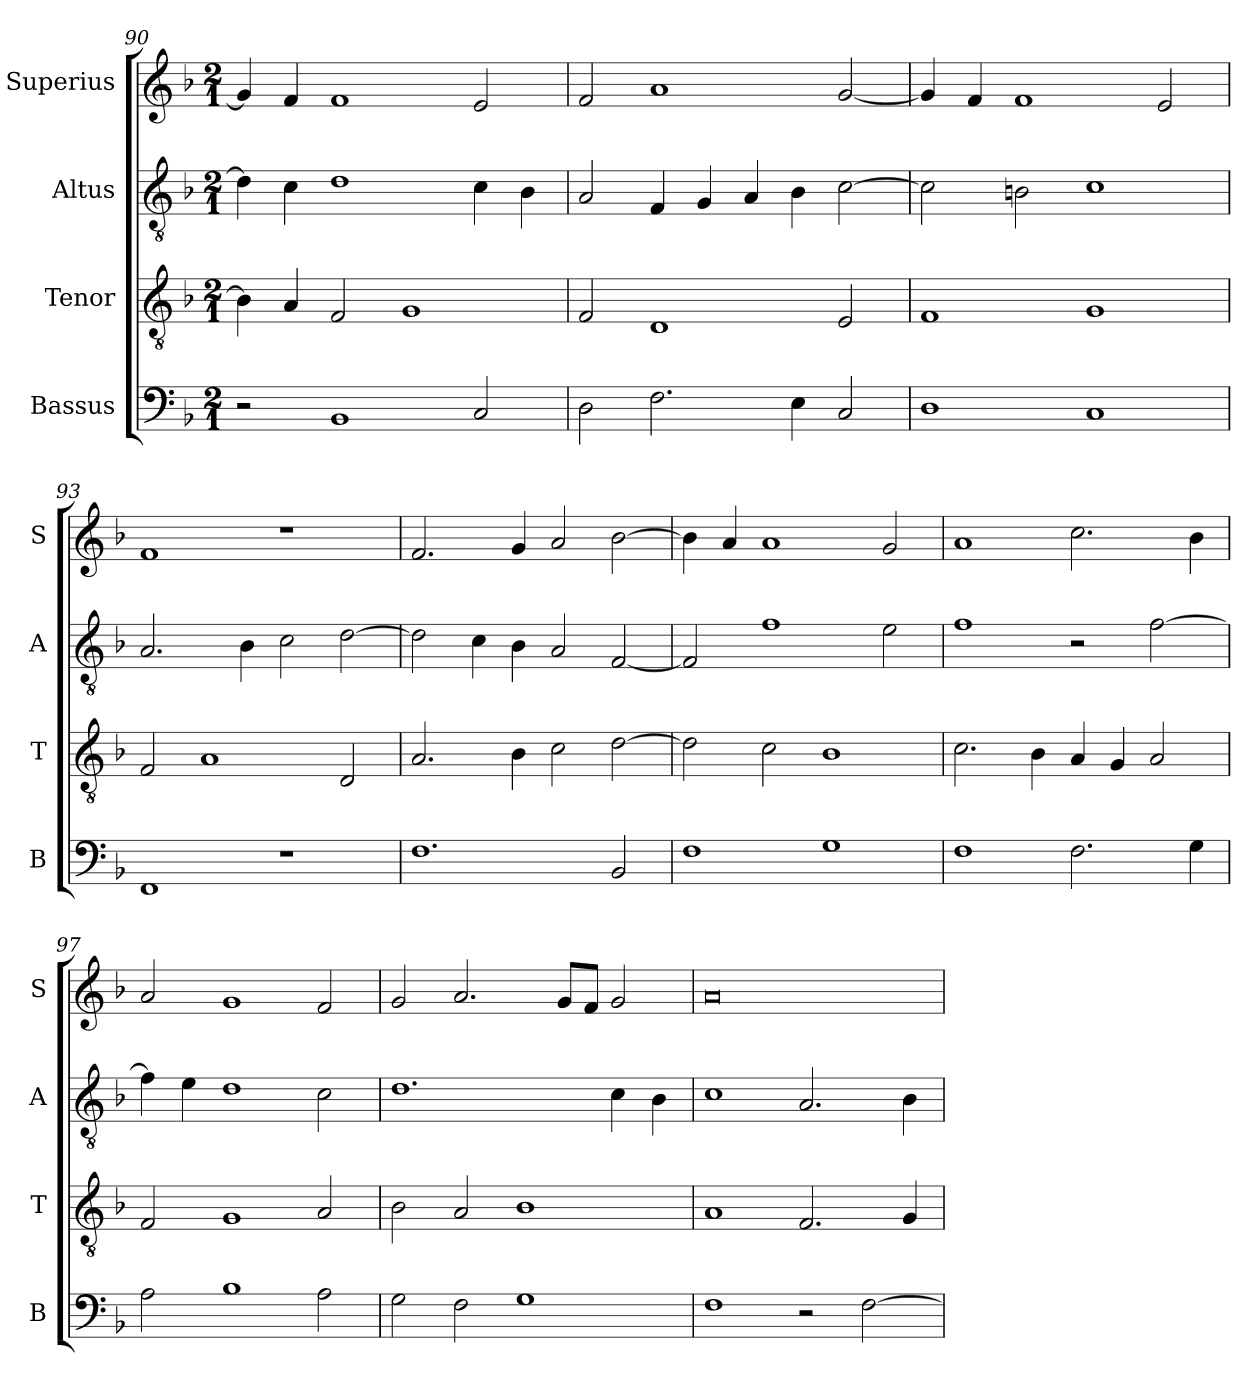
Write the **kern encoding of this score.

**kern	**kern	**kern	**kern
*part4	*part3	*part2	*part1
*staff4	*staff3	*staff2	*staff1
*I"Bassus	*I"Tenor	*I"Altus	*I"Superius
*I'B	*I'T	*I'A	*I'S
*clefF4	*clefGv2	*clefGv2	*clefG2
*k[b-]	*k[b-]	*k[b-]	*k[b-]
*F:	*F:	*F:	*F:
*M2/1	*M2/1	*M2/1	*M2/1
=90	=90	=90	=90
2r	4B-]	4d]	4g]
.	4A	4c	4f
1BB-	2F	1d	1f
.	1G	.	.
2C	.	4c	2e
.	.	4B-	.
=91	=91	=91	=91
2D	2F	2A	2f
2.F	1D	4F	1a
.	.	4G	.
.	.	4A	.
4E	.	4B-	.
2C	2E	[2c	[2g
=92	=92	=92	=92
1D	1F	2c]	4g]
.	.	.	4f
.	.	2Bn	1f
1C	1G	1c	.
.	.	.	2e
=93	=93	=93	=93
1FF	2F	2.A	1f
.	1A	.	.
.	.	4B-	.
1r	.	2c	1r
.	2D	[2d	.
=94	=94	=94	=94
1.F	2.A	2d]	2.f
.	.	4c	.
.	4B-	4B-	4g
.	2c	2A	2a
2BB-	[2d	[2F	[2b-
=95	=95	=95	=95
1F	2d]	2F]	4b-]
.	.	.	4a
.	2c	1f	1a
1G	1B-	.	.
.	.	2e	2g
=96	=96	=96	=96
1F	2.c	1f	1a
.	4B-	.	.
2.F	4A	2r	2.cc
.	4G	.	.
.	2A	[2f	.
4G	.	.	4b-
=97	=97	=97	=97
2A	2F	4f]	2a
.	.	4e	.
1B-	1G	1d	1g
2A	2A	2c	2f
=98	=98	=98	=98
2G	2B-	1.d	2g
2F	2A	.	2.a
1G	1B-	.	.
.	.	.	8gL
.	.	.	8fJ
.	.	4c	2g
.	.	4B-	.
=99	=99	=99	=99
1F	1A	1c	0a
2r	2.F	2.A	.
[2F	.	.	.
.	4G	4B-	.
=	=	=	=
*-	*-	*-	*-
